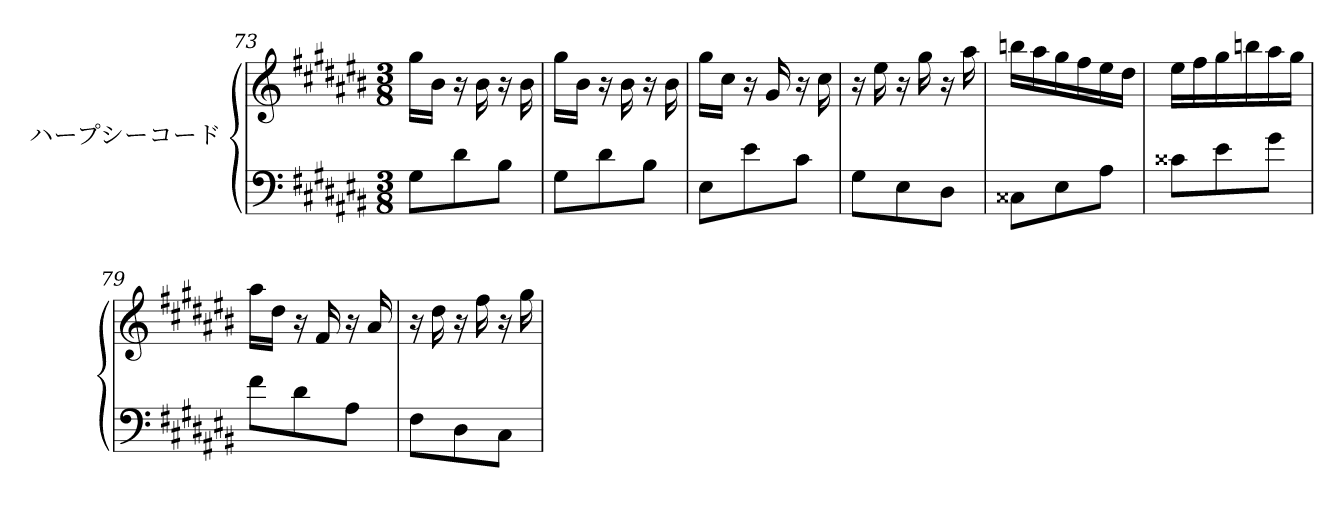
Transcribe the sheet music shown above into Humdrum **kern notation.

**kern	**kern
*part1	*part1
*staff2	*staff1
*I"ハープシーコード	*
!!LO:PB:g=z
*clefF4	*clefG2
*k[f#c#g#d#a#e#b#]	*k[f#c#g#d#a#e#b#]
*M3/8	*M3/8
=73	=73
8G#\L	16gg#\LL
.	16b#\JJ
8d#\	16r
.	16b#\
8B#\J	16r
.	16b#\
=74	=74
8G#\L	16gg#\LL
.	16b#\JJ
8d#\	16r
.	16b#\
8B#\J	16r
.	16b#\
=75	=75
8E#\L	16gg#\LL
.	16cc#\JJ
8e#\	16r
.	16g#/
8c#\J	16r
.	16cc#\
=76	=76
8G#\L	16r
.	16ee#\
8E#\	16r
.	16gg#\
8D#\J	16r
.	16aa#\
=77	=77
8C##X\L	16bbn\LL
.	16aa#\
8E#\	16gg#\
.	16ff#\
8A#\J	16ee#\
.	16dd#\JJ
=78	=78
8c##X\L	16ee#\LL
.	16ff#\
8e#\	16gg#\
.	16bbn\
8g#\J	16aa#\
.	16gg#\JJ
!!LO:LB:g=z
=79	=79
8f#\L	16aa#\LL
.	16dd#\JJ
8d#\	16r
.	16f#/
8A#\J	16r
.	16a#/
=80	=80
8F#\L	16r
.	16dd#\
8D#\	16r
.	16ff#\
8C#\J	16r
.	16gg#\
=	=
*-	*-
